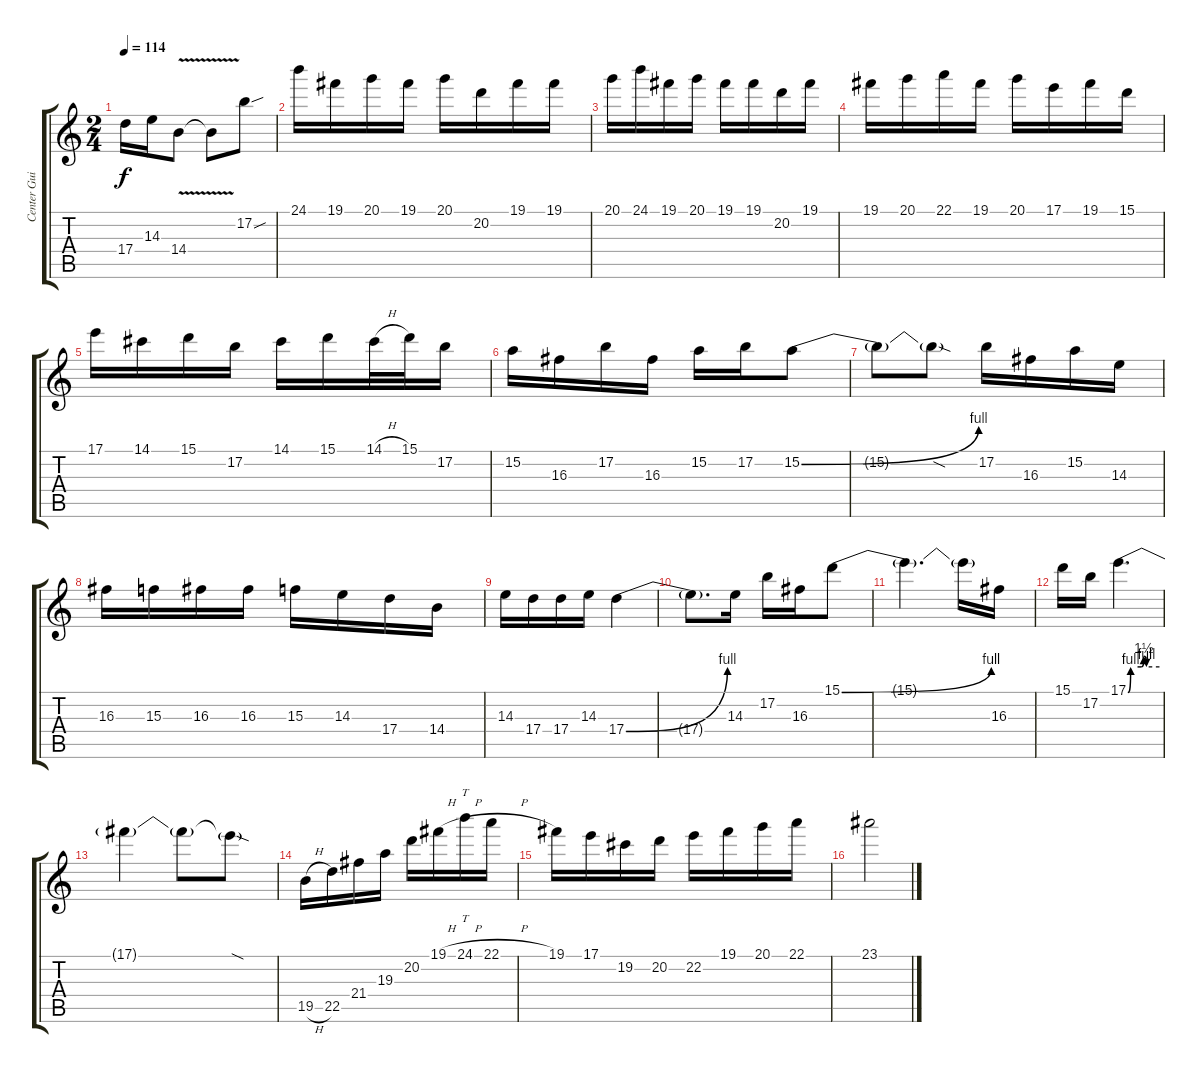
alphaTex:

\track ("Center Guitar II" "Center Gui") {instrument distortionguitar}
\staff {score tabs}
\tuning (B3 Gb3 D3 A2 E2 B1) {hide}
\ts (2 4)
\tempo 114
\clef g2
\ks c
17.4.16{dy f} 14.3.16 14.4{v}.8 14.4{t}.8 17.2{sou}.8 |
24.1.16 19.1.16 20.1.16 19.1.16 20.1.16 20.2.16 19.1.16 19.1.16 |
20.1.16 24.1.16 19.1.16 20.1.16 19.1.16 19.1.16 20.2.16 19.1.16 |
19.1.16 20.1.16 22.1.16 19.1.16 20.1.16 17.1.16 19.1.16 15.1.16 |
17.1.16 14.1.16 15.1.16 17.2.16 14.1.16 15.1.16 14.1{h}.32 15.1.32 17.2.16 |
15.2.16 16.3.16 17.2.16 16.3.16 15.2.16 17.2.16 15.2{be (bend 0 0 60 4)}.8 |
15.2{t}.8 15.2{sod t}.8 17.2.16 16.3.16 15.2.16 14.3.16 |
16.3.16 15.3.16 16.3.16 16.3.16 15.3.16 14.3.16 17.4.16 14.4.16 |
14.3.16 17.4.16 17.4.16 14.3.16 17.4{be (bend 0 0 60 4)}.4 |
17.4{t}.8{d} 14.3.16 17.2.16 16.3.16 15.1{be (bend 0 0 60 4)}.8 |
15.1{t}.4{d} 15.1{t}.16 16.3.16 |
15.1.16 17.2.16 17.1{be (custom 0 0 5 4 25 4 30 6 35 4 60 4)}.4{d} |
17.1{t}.4 17.1{t}.8 17.1{sod t}.8 |
19.5{h}.16 22.5.16 21.4.16 19.3.16 20.2.16 19.1{h}.16 24.1{h}.16{tt} 22.1{h}.16 |
19.1.16 17.1.16 19.2.16 20.2.16 22.2.16 19.1.16 20.1.16 22.1.16 |
23.1.2
